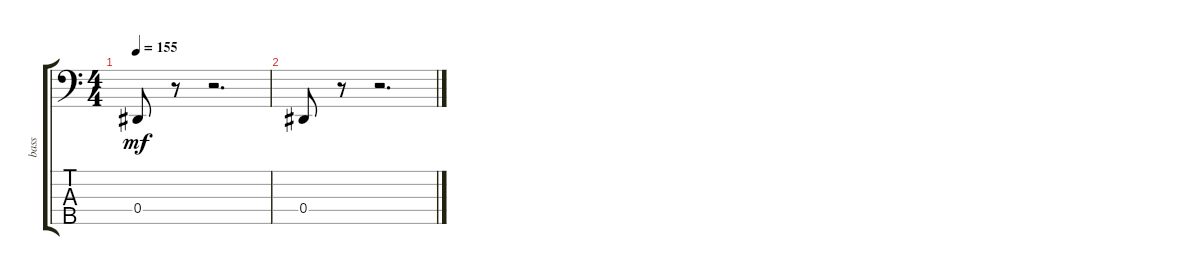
\track ("bass" "bass") {instrument electricbasspick}
\staff {score tabs}
\tuning (Gb2 Db2 Ab1 Eb1 Bb0) {hide}
\ts (4 4)
\tempo 155
\clef f4
\ks c
0.4.8{dy mf} r.8 r.2{d} |
0.4.8 r.8 r.2{d}
